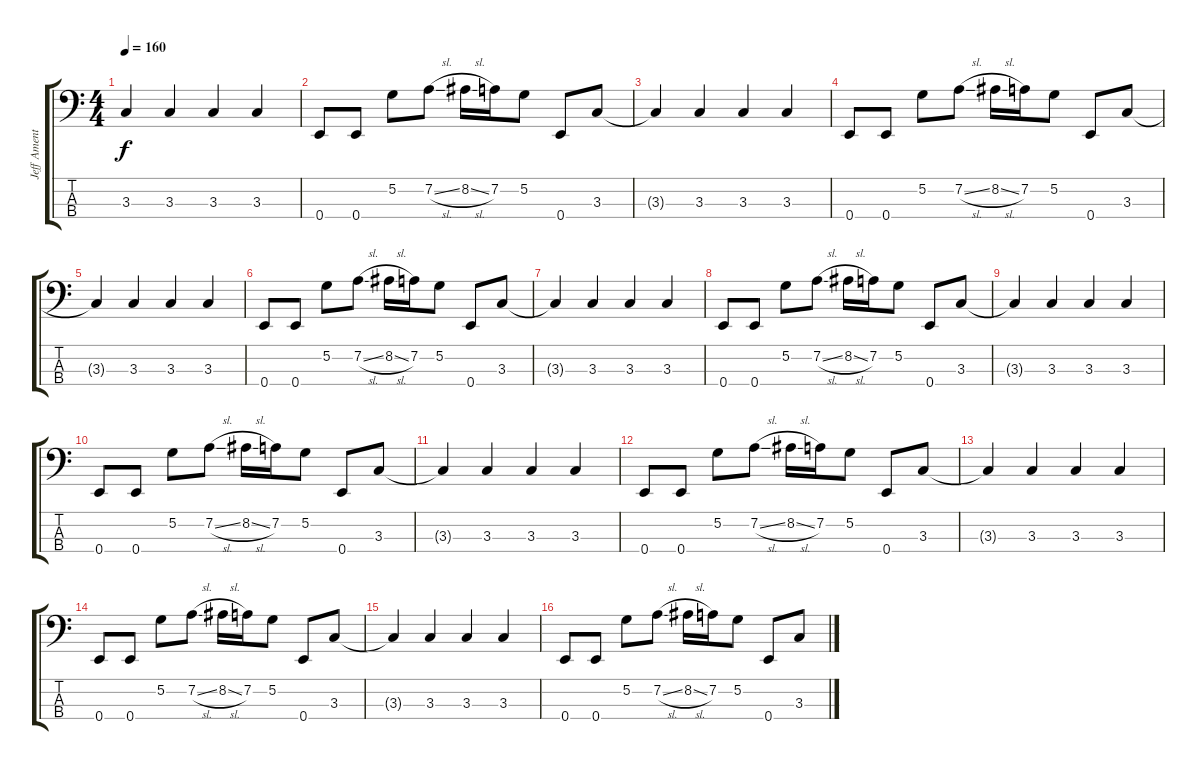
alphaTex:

\track ("Jeff Ament" "Jeff Ament") {instrument electricbassfinger}
\staff {score tabs}
\tuning (G2 D2 A1 E1) {hide}
\ts (4 4)
\tempo 160
\clef f4
\ks c
3.3{t}.4{dy f} 3.3.4 3.3.4 3.3.4 |
0.4.8 0.4.8 5.2.8 7.2{sl}.8 8.2{sl}.16 7.2.16 5.2.8 0.4.8 3.3.8 |
3.3{t}.4 3.3.4 3.3.4 3.3.4 |
0.4.8 0.4.8 5.2.8 7.2{sl}.8 8.2{sl}.16 7.2.16 5.2.8 0.4.8 3.3.8 |
3.3{t}.4 3.3.4 3.3.4 3.3.4 |
0.4.8 0.4.8 5.2.8 7.2{sl}.8 8.2{sl}.16 7.2.16 5.2.8 0.4.8 3.3.8 |
3.3{t}.4 3.3.4 3.3.4 3.3.4 |
0.4.8 0.4.8 5.2.8 7.2{sl}.8 8.2{sl}.16 7.2.16 5.2.8 0.4.8 3.3.8 |
3.3{t}.4 3.3.4 3.3.4 3.3.4 |
0.4.8 0.4.8 5.2.8 7.2{sl}.8 8.2{sl}.16 7.2.16 5.2.8 0.4.8 3.3.8 |
3.3{t}.4 3.3.4 3.3.4 3.3.4 |
0.4.8 0.4.8 5.2.8 7.2{sl}.8 8.2{sl}.16 7.2.16 5.2.8 0.4.8 3.3.8 |
3.3{t}.4 3.3.4 3.3.4 3.3.4 |
0.4.8 0.4.8 5.2.8 7.2{sl}.8 8.2{sl}.16 7.2.16 5.2.8 0.4.8 3.3.8 |
3.3{t}.4 3.3.4 3.3.4 3.3.4 |
0.4.8 0.4.8 5.2.8 7.2{sl}.8 8.2{sl}.16 7.2.16 5.2.8 0.4.8 3.3.8
